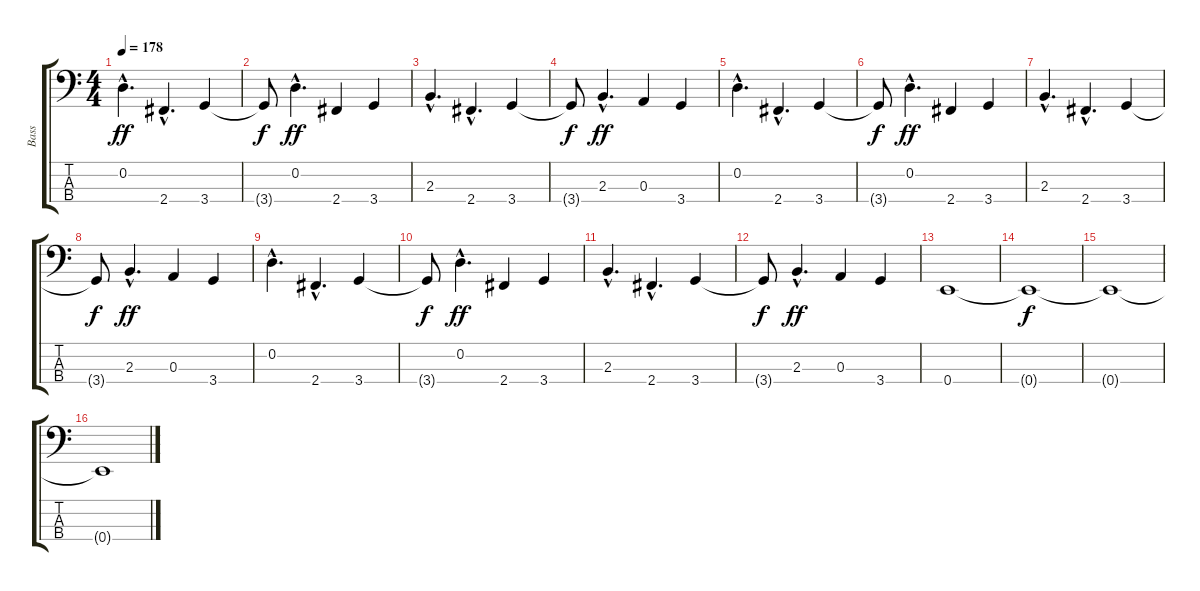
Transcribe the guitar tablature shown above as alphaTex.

\track ("Bass" "Bass") {instrument electricbassfinger}
\staff {score tabs}
\tuning (G2 D2 A1 E1) {hide}
\ts (4 4)
\tempo 178
\clef f4
\ks c
0.2{hac}.4{d dy ff} 2.4{hac}.4{d} 3.4.4 |
3.4{t}.8{dy f} 0.2{hac}.4{d dy ff} 2.4.4 3.4.4 |
2.3{hac}.4{d} 2.4{hac}.4{d} 3.4.4 |
3.4{t}.8{dy f} 2.3{hac}.4{d dy ff} 0.3.4 3.4.4 |
0.2{hac}.4{d} 2.4{hac}.4{d} 3.4.4 |
3.4{t}.8{dy f} 0.2{hac}.4{d dy ff} 2.4.4 3.4.4 |
2.3{hac}.4{d} 2.4{hac}.4{d} 3.4.4 |
3.4{t}.8{dy f} 2.3{hac}.4{d dy ff} 0.3.4 3.4.4 |
0.2{hac}.4{d} 2.4{hac}.4{d} 3.4.4 |
3.4{t}.8{dy f} 0.2{hac}.4{d dy ff} 2.4.4 3.4.4 |
2.3{hac}.4{d} 2.4{hac}.4{d} 3.4.4 |
3.4{t}.8{dy f} 2.3{hac}.4{d dy ff} 0.3.4 3.4.4 |
0.4.1 |
0.4{t}.1{dy f} |
0.4{t}.1 |
0.4{t}.1
